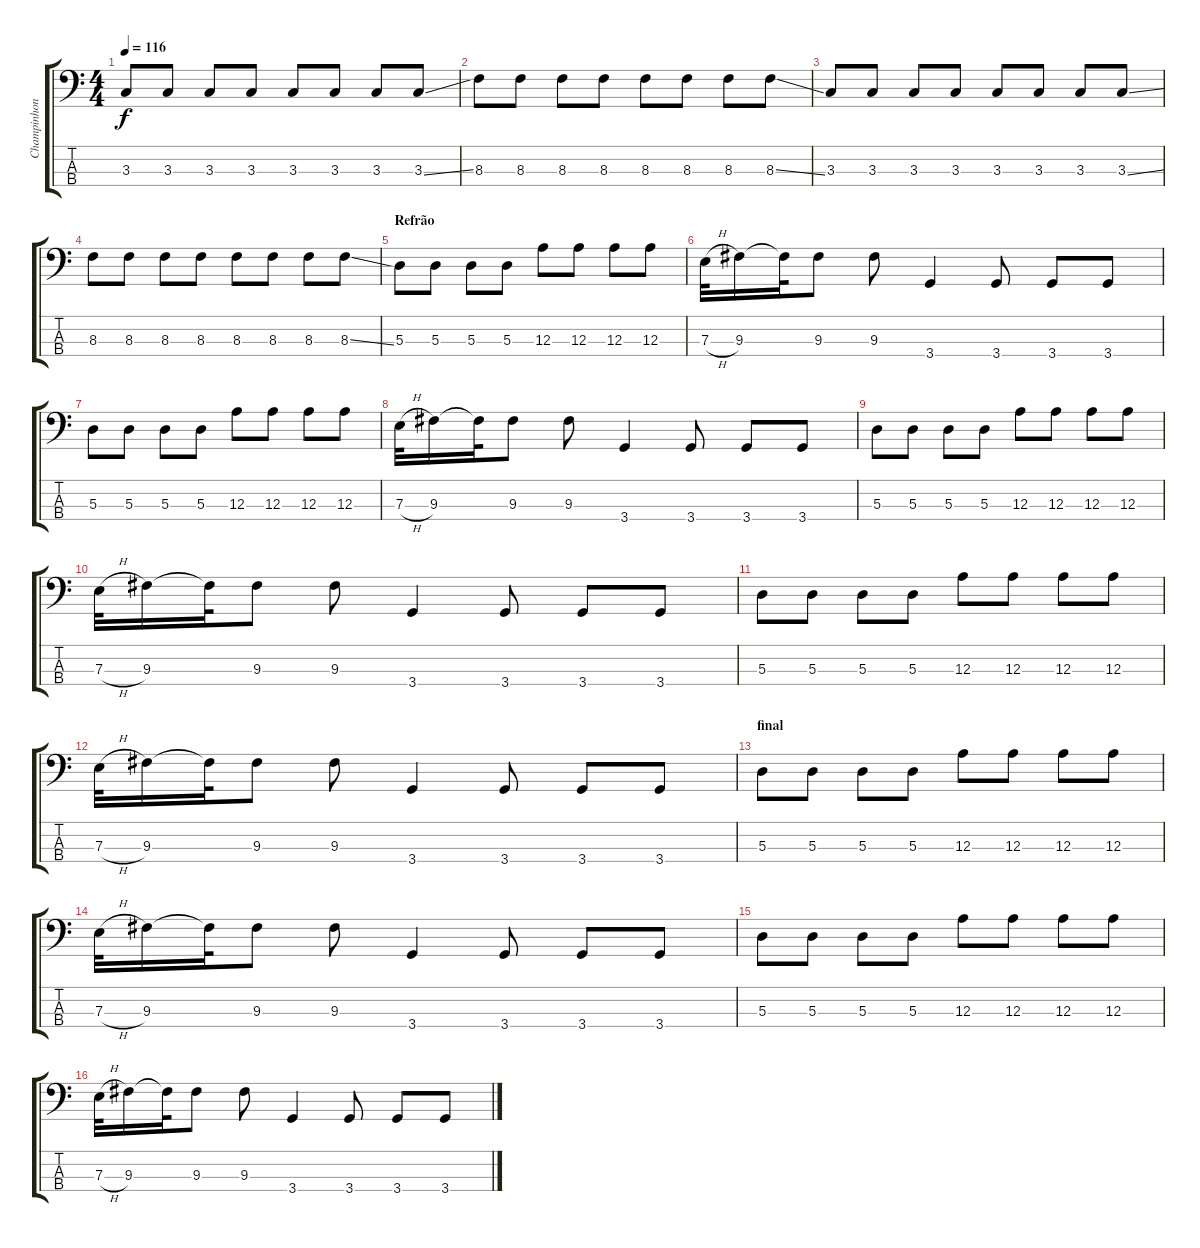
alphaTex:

\track ("Champinhon" "Champinhon") {instrument electricbassfinger}
\staff {score tabs}
\tuning (G2 D2 A1 E1) {hide}
\ts (4 4)
\tempo 116
\clef f4
\ks c
3.3.8{dy f} 3.3.8 3.3.8 3.3.8 3.3.8 3.3.8 3.3.8 3.3{ss}.8 |
8.3.8 8.3.8 8.3.8 8.3.8 8.3.8 8.3.8 8.3.8 8.3{ss}.8 |
3.3.8 3.3.8 3.3.8 3.3.8 3.3.8 3.3.8 3.3.8 3.3{ss}.8 |
8.3.8 8.3.8 8.3.8 8.3.8 8.3.8 8.3.8 8.3.8 8.3{ss}.8 |
\section ("" "Refrão")
5.3.8 5.3.8 5.3.8 5.3.8 12.3.8 12.3.8 12.3.8 12.3.8 |
7.3{h}.32 9.3.16 9.3{t}.32 9.3.8 9.3.8 3.4.4 3.4.8 3.4.8 3.4.8 |
5.3.8 5.3.8 5.3.8 5.3.8 12.3.8 12.3.8 12.3.8 12.3.8 |
7.3{h}.32 9.3.16 9.3{t}.32 9.3.8 9.3.8 3.4.4 3.4.8 3.4.8 3.4.8 |
5.3.8 5.3.8 5.3.8 5.3.8 12.3.8 12.3.8 12.3.8 12.3.8 |
7.3{h}.32 9.3.16 9.3{t}.32 9.3.8 9.3.8 3.4.4 3.4.8 3.4.8 3.4.8 |
5.3.8 5.3.8 5.3.8 5.3.8 12.3.8 12.3.8 12.3.8 12.3.8 |
7.3{h}.32 9.3.16 9.3{t}.32 9.3.8 9.3.8 3.4.4 3.4.8 3.4.8 3.4.8 |
\section ("" "final")
5.3.8{balance 6} 5.3.8 5.3.8 5.3.8 12.3.8 12.3.8 12.3.8 12.3.8 |
7.3{h}.32 9.3.16 9.3{t}.32 9.3.8 9.3.8 3.4.4 3.4.8 3.4.8 3.4.8 |
5.3.8 5.3.8 5.3.8 5.3.8 12.3.8 12.3.8 12.3.8 12.3.8 |
7.3{h}.32 9.3.16 9.3{t}.32 9.3.8 9.3.8 3.4.4 3.4.8 3.4.8 3.4.8
